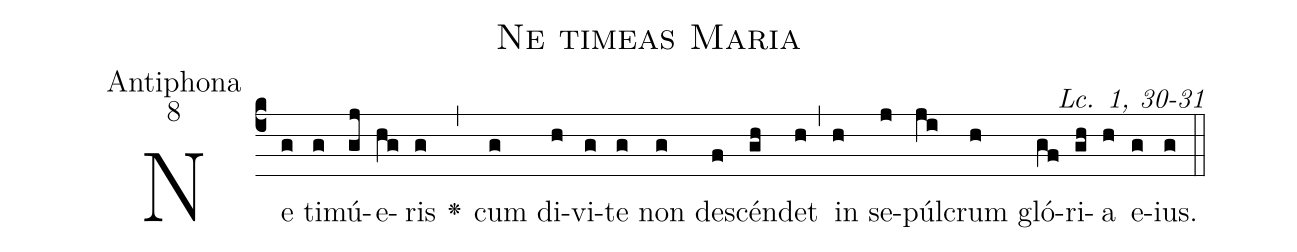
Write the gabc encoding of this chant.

name:Ne timeas Maria;
office-part:Antiphona;
mode:8;
commentary:Lc. 1, 30-31;
%%
(c4)Ne(g) ti(g)mú(gj)e(hg)ris(g) <v>\greheightstar</v>(,) cum(g) di(h)vi(g)te(g) non(g) de(f)scén(gh)det(h) (,) in(h) se(j)púl(ji)crum(h) gló(gf)ri(gh)a(h) e(g)ius.(g) (::)
